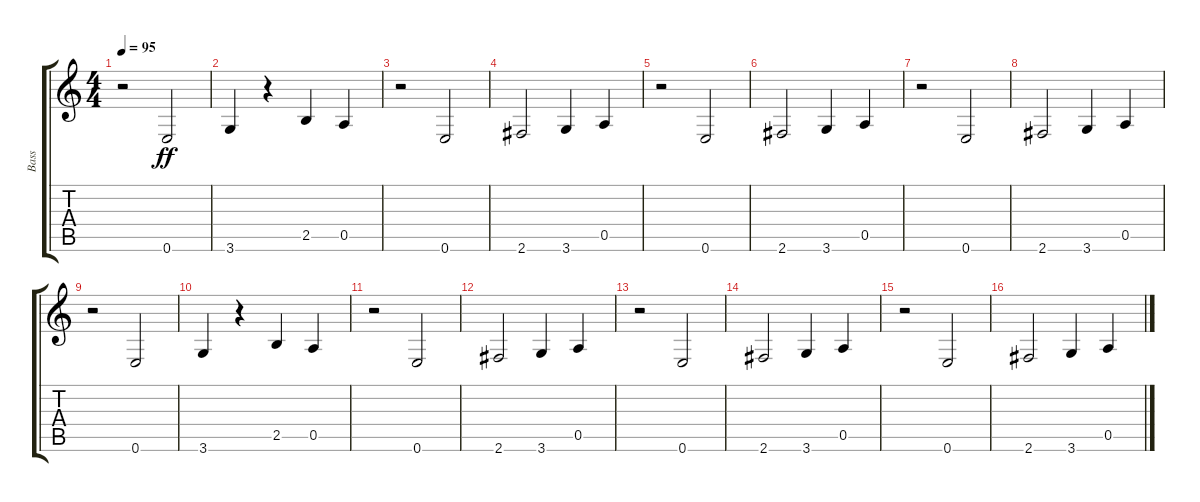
\track ("Bass" "Bass") {instrument electricbassfinger}
\staff {score tabs}
\tuning (E4 B3 G3 D3 A2 E2) {hide}
\ts (4 4)
\tempo 95
\clef g2
\ks c
r.2{dy ff} 0.6.2 |
3.6.4 r.4 2.5.4 0.5.4 |
r.2 0.6.2 |
2.6.2 3.6.4 0.5.4 |
r.2 0.6.2 |
2.6.2 3.6.4 0.5.4 |
r.2 0.6.2 |
2.6.2 3.6.4 0.5.4 |
r.2 0.6.2 |
3.6.4 r.4 2.5.4 0.5.4 |
r.2 0.6.2 |
2.6.2 3.6.4 0.5.4 |
r.2 0.6.2 |
2.6.2 3.6.4 0.5.4 |
r.2 0.6.2 |
2.6.2 3.6.4 0.5.4
